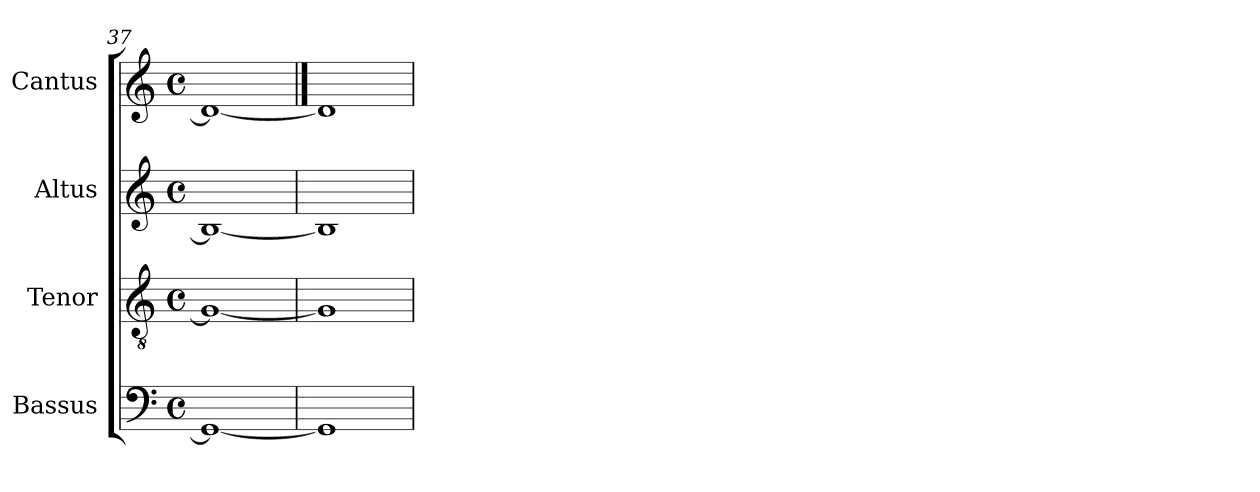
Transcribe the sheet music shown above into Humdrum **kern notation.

**kern	**kern	**kern	**kern
*part4	*part3	*part2	*part1
*staff4	*staff3	*staff2	*staff1
*I"Bassus	*I"Tenor	*I"Altus	*I"Cantus
*clefF4	*clefGv2	*clefG2	*clefG2
*M4/4	*M4/4	*M4/4	*M4/4
*met(c)	*met(c)	*met(c)	*met(c)
=37	=37	=37	=37
1GG_	1G_	1B_	1d_
=38	=38	=38	==38
1GG]	1G]	1B]	1d]
=	=	=	=
*-	*-	*-	*-
